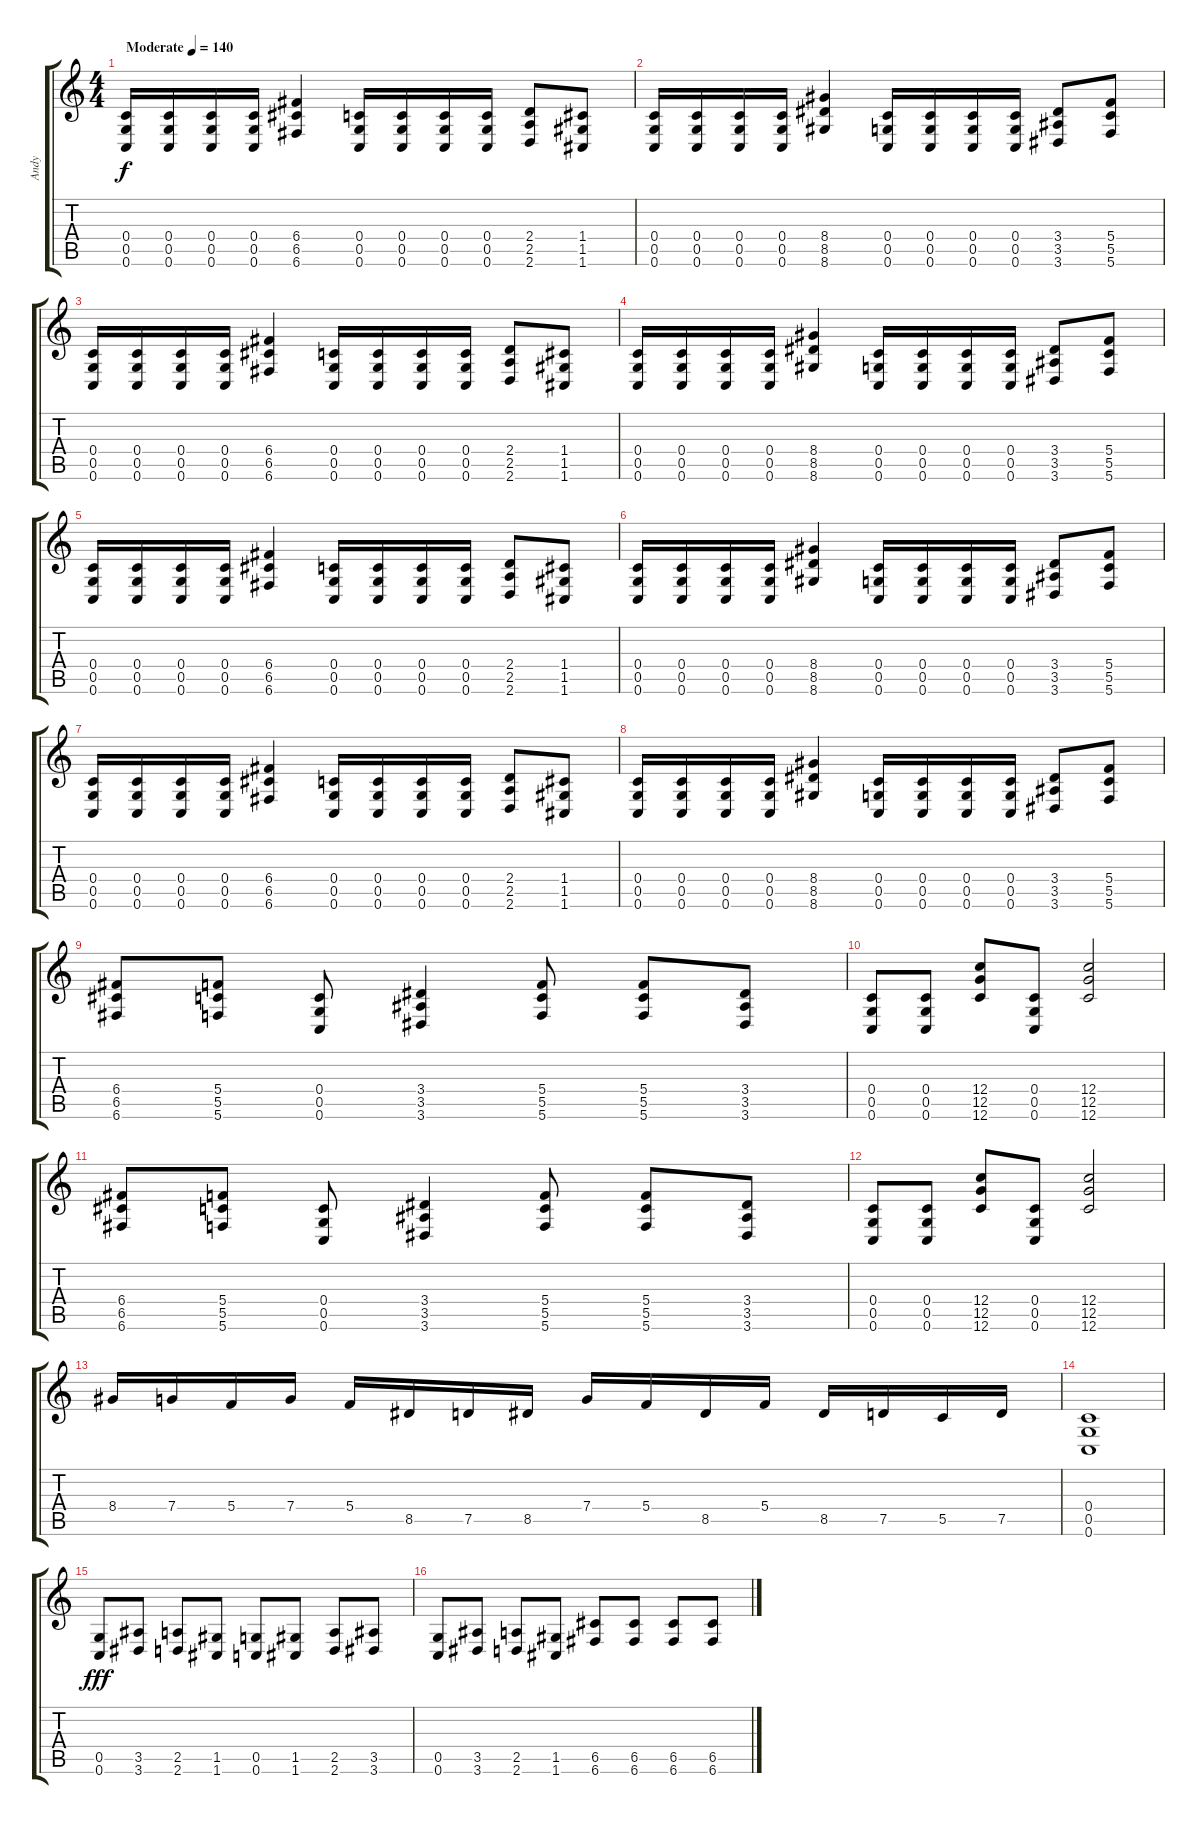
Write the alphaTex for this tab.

\track ("Andy" "Andy") {instrument distortionguitar}
\staff {score tabs}
\tuning (D4 A3 F3 C3 G2 C2) {hide}
\ts (4 4)
\tempo (140 "Moderate")
\clef g2
\ks c
(0.4 0.5 0.6).16{dy f instrument distortionguitar} (0.4 0.5 0.6).16 (0.4 0.5 0.6).16 (0.4 0.5 0.6).16 (6.4 6.5 6.6).4 (0.4 0.5 0.6).16 (0.4 0.5 0.6).16 (0.4 0.5 0.6).16 (0.4 0.5 0.6).16 (2.4 2.5 2.6).8 (1.4 1.5 1.6).8 |
(0.4 0.5 0.6).16 (0.4 0.5 0.6).16 (0.4 0.5 0.6).16 (0.4 0.5 0.6).16 (8.4 8.5 8.6).4 (0.4 0.5 0.6).16 (0.4 0.5 0.6).16 (0.4 0.5 0.6).16 (0.4 0.5 0.6).16 (3.4 3.5 3.6).8 (5.4 5.5 5.6).8 |
(0.4 0.5 0.6).16 (0.4 0.5 0.6).16 (0.4 0.5 0.6).16 (0.4 0.5 0.6).16 (6.4 6.5 6.6).4 (0.4 0.5 0.6).16 (0.4 0.5 0.6).16 (0.4 0.5 0.6).16 (0.4 0.5 0.6).16 (2.4 2.5 2.6).8 (1.4 1.5 1.6).8 |
(0.4 0.5 0.6).16 (0.4 0.5 0.6).16 (0.4 0.5 0.6).16 (0.4 0.5 0.6).16 (8.4 8.5 8.6).4 (0.4 0.5 0.6).16 (0.4 0.5 0.6).16 (0.4 0.5 0.6).16 (0.4 0.5 0.6).16 (3.4 3.5 3.6).8 (5.4 5.5 5.6).8 |
(0.4 0.5 0.6).16 (0.4 0.5 0.6).16 (0.4 0.5 0.6).16 (0.4 0.5 0.6).16 (6.4 6.5 6.6).4 (0.4 0.5 0.6).16 (0.4 0.5 0.6).16 (0.4 0.5 0.6).16 (0.4 0.5 0.6).16 (2.4 2.5 2.6).8 (1.4 1.5 1.6).8 |
(0.4 0.5 0.6).16 (0.4 0.5 0.6).16 (0.4 0.5 0.6).16 (0.4 0.5 0.6).16 (8.4 8.5 8.6).4 (0.4 0.5 0.6).16 (0.4 0.5 0.6).16 (0.4 0.5 0.6).16 (0.4 0.5 0.6).16 (3.4 3.5 3.6).8 (5.4 5.5 5.6).8 |
(0.4 0.5 0.6).16 (0.4 0.5 0.6).16 (0.4 0.5 0.6).16 (0.4 0.5 0.6).16 (6.4 6.5 6.6).4 (0.4 0.5 0.6).16 (0.4 0.5 0.6).16 (0.4 0.5 0.6).16 (0.4 0.5 0.6).16 (2.4 2.5 2.6).8 (1.4 1.5 1.6).8 |
(0.4 0.5 0.6).16 (0.4 0.5 0.6).16 (0.4 0.5 0.6).16 (0.4 0.5 0.6).16 (8.4 8.5 8.6).4 (0.4 0.5 0.6).16 (0.4 0.5 0.6).16 (0.4 0.5 0.6).16 (0.4 0.5 0.6).16 (3.4 3.5 3.6).8 (5.4 5.5 5.6).8 |
(6.4 6.5 6.6).8 (5.4 5.5 5.6).8 (0.4 0.5 0.6).8 (3.4 3.5 3.6).4 (5.4 5.5 5.6).8 (5.4 5.5 5.6).8 (3.4 3.5 3.6).8 |
(0.4 0.5 0.6).8 (0.4 0.5 0.6).8 (12.4 12.5 12.6).8 (0.4 0.5 0.6).8 (12.4 12.5 12.6).2 |
(6.4 6.5 6.6).8 (5.4 5.5 5.6).8 (0.4 0.5 0.6).8 (3.4 3.5 3.6).4 (5.4 5.5 5.6).8 (5.4 5.5 5.6).8 (3.4 3.5 3.6).8 |
(0.4 0.5 0.6).8 (0.4 0.5 0.6).8 (12.4 12.5 12.6).8 (0.4 0.5 0.6).8 (12.4 12.5 12.6).2 |
8.4.16 7.4.16 5.4.16 7.4.16 5.4.16 8.5.16 7.5.16 8.5.16 7.4.16 5.4.16 8.5.16 5.4.16 8.5.16 7.5.16 5.5.16 7.5.16 |
(0.4 0.5 0.6).1 |
(0.5 0.6).8{dy fff} (3.5 3.6).8 (2.5 2.6).8 (1.5 1.6).8 (0.5 0.6).8 (1.5 1.6).8 (2.5 2.6).8 (3.5 3.6).8 |
(0.5 0.6).8 (3.5 3.6).8 (2.5 2.6).8 (1.5 1.6).8 (6.5 6.6).8 (6.5 6.6).8 (6.5 6.6).8 (6.5 6.6).8
